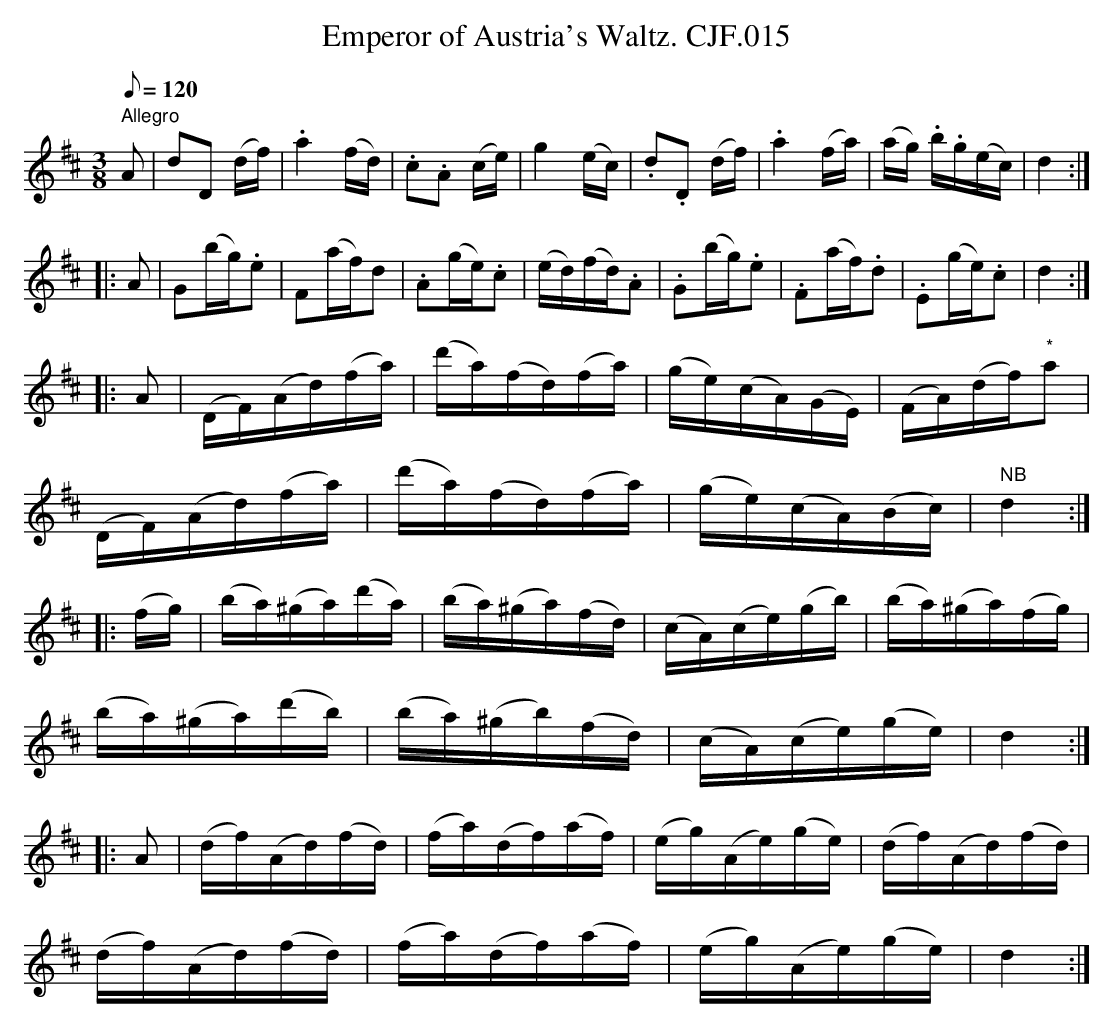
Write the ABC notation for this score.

X:1
T:Emperor of Austria's Waltz. CJF.015
M:3/8
L:1/16
Q:1/8=120
K:D
" Allegro"A2|\
d2D2 (df)|.a4(fd)|.c2.A2 (ce)|g4(ec)|.d2.D2 (df)|\
.a4(fa)|(ag) .b.g(ec)|d4:|
|:A2|G2(bg).e2|F2(af)d2|.A2(ge).c2|(ed)(fd).A2|.G2(bg).e2|\
.F2(af).d2|.E2(ge).c2|d4:|
|:A2|(DF)(Ad)(fa)|(d'a)(fd)(fa)|\
(ge)(cA)(GE)|(FA)(df)"*"a2|
(DF)(Ad)(fa)|(d'a)(fd)(fa)|\
(ge)(cA)(Bc)|" NB"d4:|
|:(fg)|(ba)(^ga)(d'a)|(ba)(^ga)(fd)|(cA)(ce)(gb)|\
(ba)(^ga)(fg)|
(ba)(^ga)(d'b)|(ba)(^gb)(fd)|(cA)(ce)(ge)|d4:|
|:A2|(df)(Ad)(fd)|(fa)(df)(af)|(eg)(Ae)(ge)|(df)(Ad)(fd)|
(df)(Ad)(fd)|(fa)(df)(af)|(eg)(Ae)(ge)|d4:|
